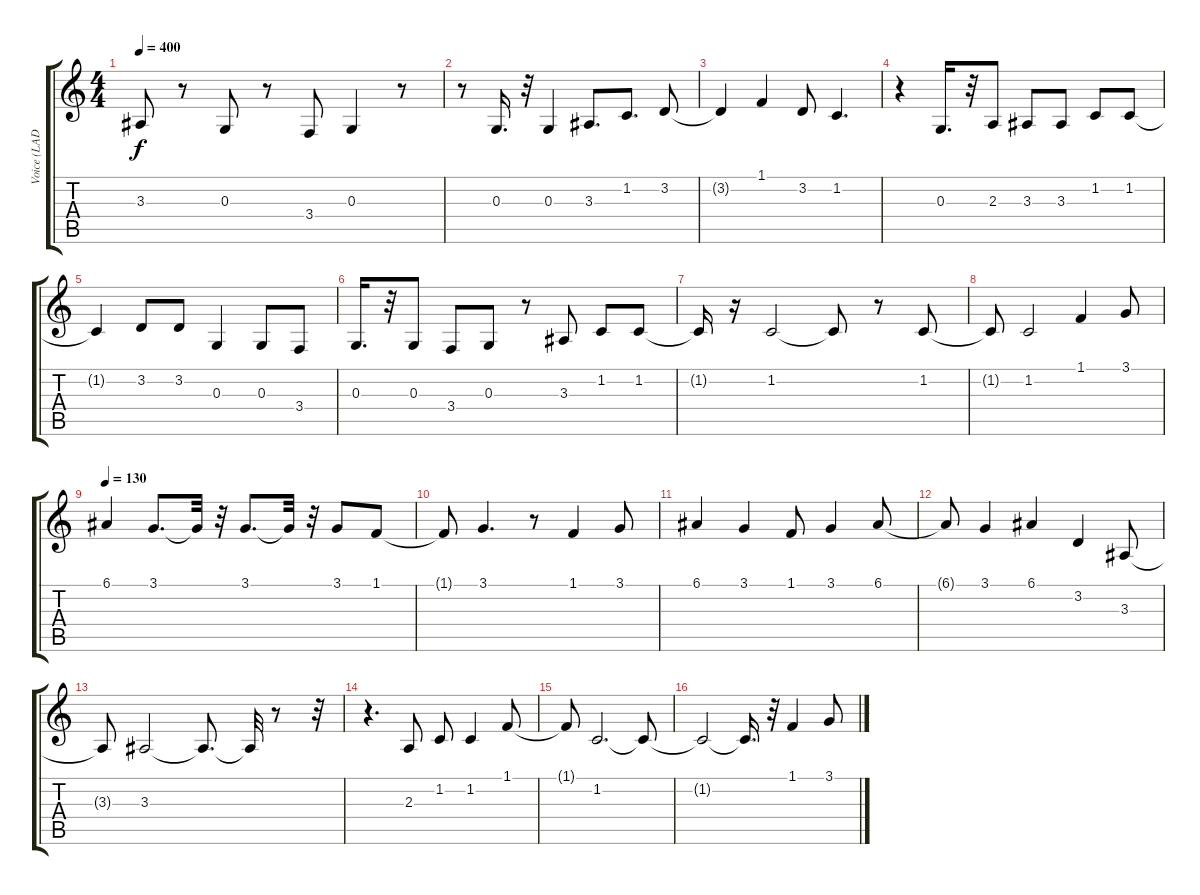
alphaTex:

\track ("Voice (LADY GAGA)" "Voice (LAD") {instrument altosax}
\staff {score tabs}
\tuning (E4 B3 G3 D3 A2 E2) {hide}
\ts (4 4)
\tempo 400
\clef g2
\ks c
3.3.8{dy f} r.8 0.3.8 r.8 3.4.8 0.3.4 r.8 |
r.8 0.3.16{d} r.32 0.3.4 3.3.8{d} 1.2.8{d} 3.2.8 |
3.2{t}.4 1.1.4 3.2.8 1.2.4{d} |
r.4 0.3.16{d} r.32 2.3.8 3.3.8 3.3.8 1.2.8 1.2.8 |
1.2{t}.4 3.2.8 3.2.8 0.3.4 0.3.8 3.4.8 |
0.3.16{d} r.32 0.3.8 3.4.8 0.3.8 r.8 3.3.8 1.2.8 1.2.8 |
1.2{t}.16 r.16 1.2.2 1.2{t}.8 r.8 1.2.8 |
1.2{t}.8 1.2.2 1.1.4 3.1.8 |
\tempo 130
6.1.4 3.1.8{d} 3.1{t}.32 r.32 3.1.8{d} 3.1{t}.32 r.32 3.1.8 1.1.8 |
1.1{t}.8 3.1.4{d} r.8 1.1.4 3.1.8 |
6.1.4 3.1.4 1.1.8 3.1.4 6.1.8 |
6.1{t}.8 3.1.4 6.1.4 3.2.4 3.3.8 |
3.3{t}.8 3.3.2 3.3{t}.8{d} 3.3{t}.32 r.8 r.32 |
r.4{d} 2.3.8 1.2.8 1.2.4 1.1.8 |
1.1{t}.8 1.2.2{d} 1.2{t}.8 |
1.2{t}.2 1.2{t}.16{d} r.32 1.1.4 3.1.8
